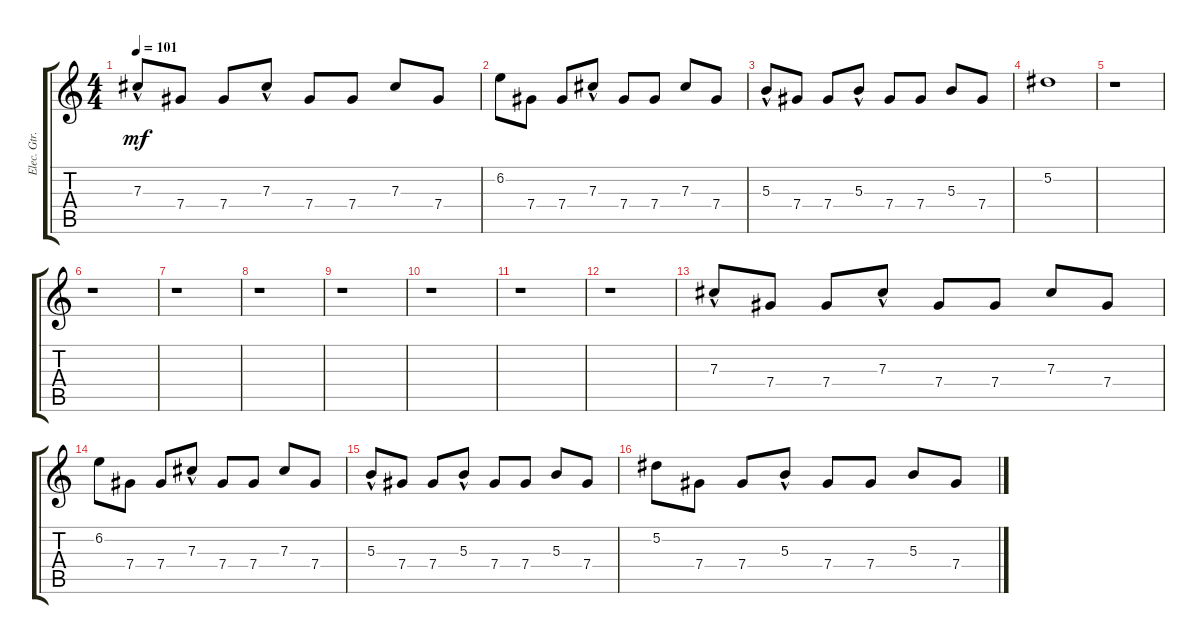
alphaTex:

\track ("Elec. Gtr. 3" "Elec. Gtr.") {instrument electricguitarclean}
\staff {score tabs}
\tuning (Eb4 Bb3 Gb3 Db3 Ab2 Db2) {hide}
\ts (4 4)
\tempo 101
\clef g2
\ks c
7.3{hac}.8{dy mf instrument electricguitarclean} 7.4.8 7.4.8 7.3{hac}.8 7.4.8 7.4.8 7.3.8 7.4.8 |
6.2.8 7.4.8 7.4.8 7.3{hac}.8 7.4.8 7.4.8 7.3.8 7.4.8 |
5.3{hac}.8 7.4.8 7.4.8 5.3{hac}.8 7.4.8 7.4.8 5.3.8 7.4.8 |
5.2.1 |
r.1 |
r.1 |
r.1 |
r.1 |
r.1 |
r.1 |
r.1 |
r.1 |
7.3{hac}.8 7.4.8 7.4.8 7.3{hac}.8 7.4.8 7.4.8 7.3.8 7.4.8 |
6.2.8 7.4.8 7.4.8 7.3{hac}.8 7.4.8 7.4.8 7.3.8 7.4.8 |
5.3{hac}.8 7.4.8 7.4.8 5.3{hac}.8 7.4.8 7.4.8 5.3.8 7.4.8 |
5.2.8 7.4.8 7.4.8 5.3{hac}.8 7.4.8 7.4.8 5.3.8 7.4.8
